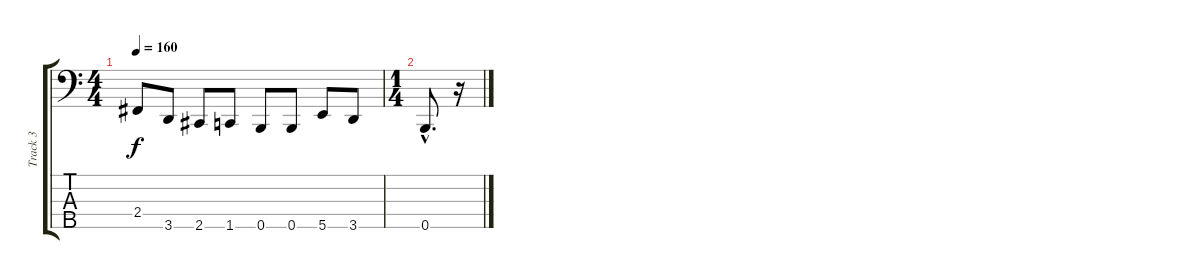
\track ("Track 3" "Track 3") {instrument electricbassfinger}
\staff {score tabs}
\tuning (G2 D2 A1 E1 B0) {hide}
\ts (4 4)
\tempo 160
\clef f4
\ks c
2.4.8{dy f} 3.5.8 2.5.8 1.5.8 0.5.8 0.5.8 5.5.8 3.5.8 |
\ts (1 4)
0.5{hac}.8{d} r.16
